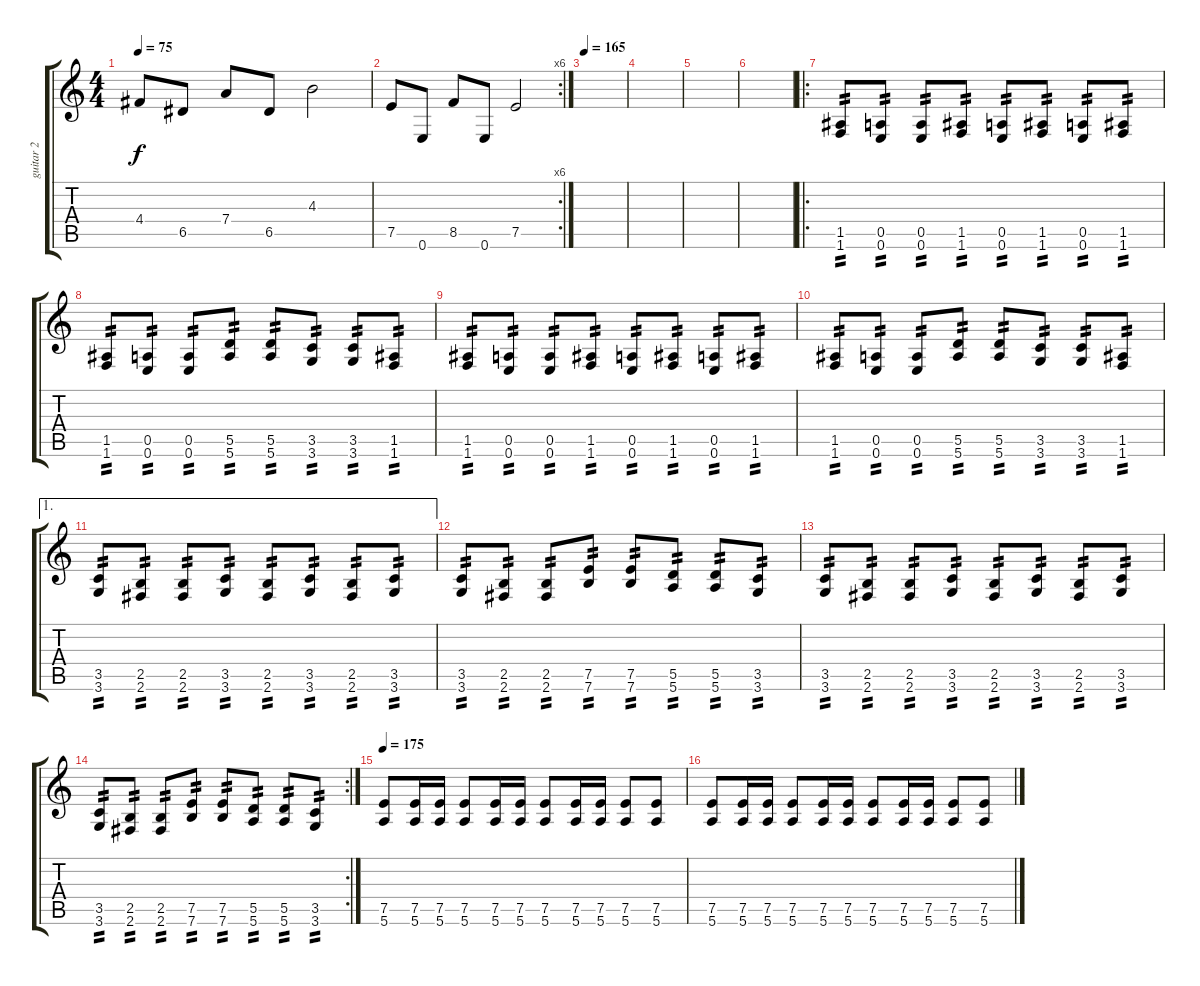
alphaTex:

\track ("guitar 2" "guitar 2") {instrument distortionguitar}
\staff {score tabs}
\tuning (E4 B3 G3 D3 A2 E2) {hide}
\ts (4 4)
\tempo 75
\clef g2
\ks c
4.4.8{dy f} 6.5.8 7.4.8 6.5.8 4.3.2 |
\rc 6
7.5.8 0.6.8 8.5.8 0.6.8 7.5.2 |
\tempo 165
|
|
|
|
\ro
(1.5 1.6).8{tp 2} (0.5 0.6).8{tp 2} (0.5 0.6).8{tp 2} (1.5 1.6).8{tp 2} (0.5 0.6).8{tp 2} (1.5 1.6).8{tp 2} (0.5 0.6).8{tp 2} (1.5 1.6).8{tp 2} |
(1.5 1.6).8{tp 2} (0.5 0.6).8{tp 2} (0.5 0.6).8{tp 2} (5.5 5.6).8{tp 2} (5.5 5.6).8{tp 2} (3.5 3.6).8{tp 2} (3.5 3.6).8{tp 2} (1.5 1.6).8{tp 2} |
(1.5 1.6).8{tp 2} (0.5 0.6).8{tp 2} (0.5 0.6).8{tp 2} (1.5 1.6).8{tp 2} (0.5 0.6).8{tp 2} (1.5 1.6).8{tp 2} (0.5 0.6).8{tp 2} (1.5 1.6).8{tp 2} |
(1.5 1.6).8{tp 2} (0.5 0.6).8{tp 2} (0.5 0.6).8{tp 2} (5.5 5.6).8{tp 2} (5.5 5.6).8{tp 2} (3.5 3.6).8{tp 2} (3.5 3.6).8{tp 2} (1.5 1.6).8{tp 2} |
\ae 1
(3.5 3.6).8{tp 2} (2.5 2.6).8{tp 2} (2.5 2.6).8{tp 2} (3.5 3.6).8{tp 2} (2.5 2.6).8{tp 2} (3.5 3.6).8{tp 2} (2.5 2.6).8{tp 2} (3.5 3.6).8{tp 2} |
(3.5 3.6).8{tp 2} (2.5 2.6).8{tp 2} (2.5 2.6).8{tp 2} (7.5 7.6).8{tp 2} (7.5 7.6).8{tp 2} (5.5 5.6).8{tp 2} (5.5 5.6).8{tp 2} (3.5 3.6).8{tp 2} |
(3.5 3.6).8{tp 2} (2.5 2.6).8{tp 2} (2.5 2.6).8{tp 2} (3.5 3.6).8{tp 2} (2.5 2.6).8{tp 2} (3.5 3.6).8{tp 2} (2.5 2.6).8{tp 2} (3.5 3.6).8{tp 2} |
\rc 2
(3.5 3.6).8{tp 2} (2.5 2.6).8{tp 2} (2.5 2.6).8{tp 2} (7.5 7.6).8{tp 2} (7.5 7.6).8{tp 2} (5.5 5.6).8{tp 2} (5.5 5.6).8{tp 2} (3.5 3.6).8{tp 2} |
\tempo 175
(7.5 5.6).8 (7.5 5.6).16 (7.5 5.6).16 (7.5 5.6).8 (7.5 5.6).16 (7.5 5.6).16 (7.5 5.6).8 (7.5 5.6).16 (7.5 5.6).16 (7.5 5.6).8 (7.5 5.6).8 |
(7.5 5.6).8 (7.5 5.6).16 (7.5 5.6).16 (7.5 5.6).8 (7.5 5.6).16 (7.5 5.6).16 (7.5 5.6).8 (7.5 5.6).16 (7.5 5.6).16 (7.5 5.6).8 (7.5 5.6).8
